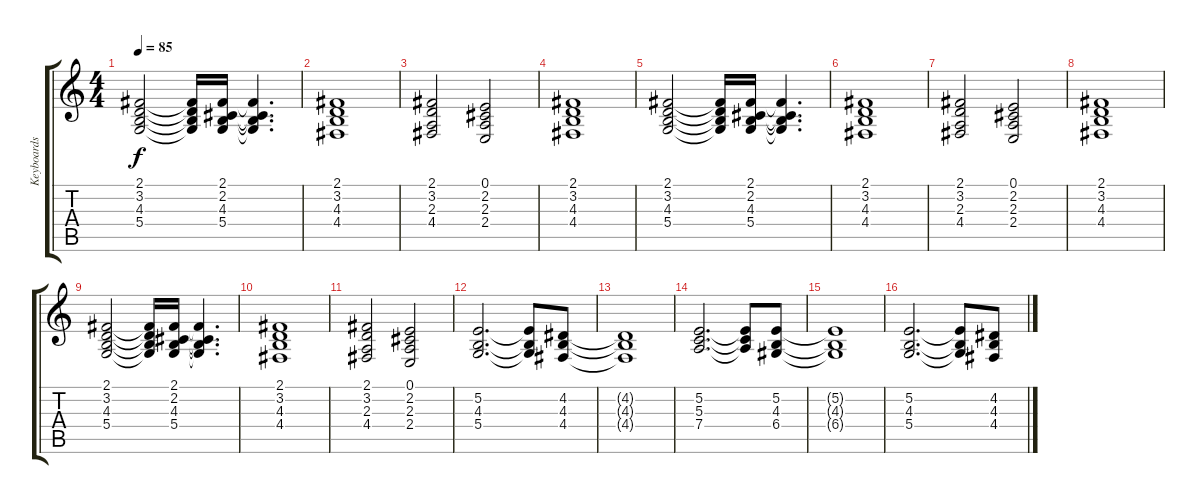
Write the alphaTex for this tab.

\track ("Keyboards" "Keyboards") {instrument synthstrings1}
\staff {score tabs}
\tuning (E4 B3 G3 D3 A2 E2) {hide}
\ts (4 4)
\tempo 85
\clef g2
\ks c
(2.1 3.2 4.3 5.4).2{dy f} (2.1{t} 3.2{t} 4.3{t} 5.4{t}).16 (2.1 2.2 4.3 5.4).16 (2.1{t} 2.2{t} 4.3{t} 5.4{t}).4{d} |
(2.1 3.2 4.3 4.4).1 |
(2.1 3.2 2.3 4.4).2 (0.1 2.2 2.3 2.4).2 |
(2.1 3.2 4.3 4.4).1 |
(2.1 3.2 4.3 5.4).2 (2.1{t} 3.2{t} 4.3{t} 5.4{t}).16 (2.1 2.2 4.3 5.4).16 (2.1{t} 2.2{t} 4.3{t} 5.4{t}).4{d} |
(2.1 3.2 4.3 4.4).1 |
(2.1 3.2 2.3 4.4).2 (0.1 2.2 2.3 2.4).2 |
(2.1 3.2 4.3 4.4).1 |
(2.1 3.2 4.3 5.4).2 (2.1{t} 3.2{t} 4.3{t} 5.4{t}).16 (2.1 2.2 4.3 5.4).16 (2.1{t} 2.2{t} 4.3{t} 5.4{t}).4{d} |
(2.1 3.2 4.3 4.4).1 |
(2.1 3.2 2.3 4.4).2 (0.1 2.2 2.3 2.4).2 |
(5.2 4.3 5.4).2{d} (5.2{t} 4.3{t} 5.4{t}).8 (4.2 4.3 4.4).8 |
(4.2{t} 4.3{t} 4.4{t}).1 |
(5.2 5.3 7.4).2{d} (5.2{t} 5.3{t} 7.4{t}).8 (5.2 4.3 6.4).8 |
(5.2{t} 4.3{t} 6.4{t}).1 |
(5.2 4.3 5.4).2{d} (5.2{t} 4.3{t} 5.4{t}).8 (4.2 4.3 4.4).8
